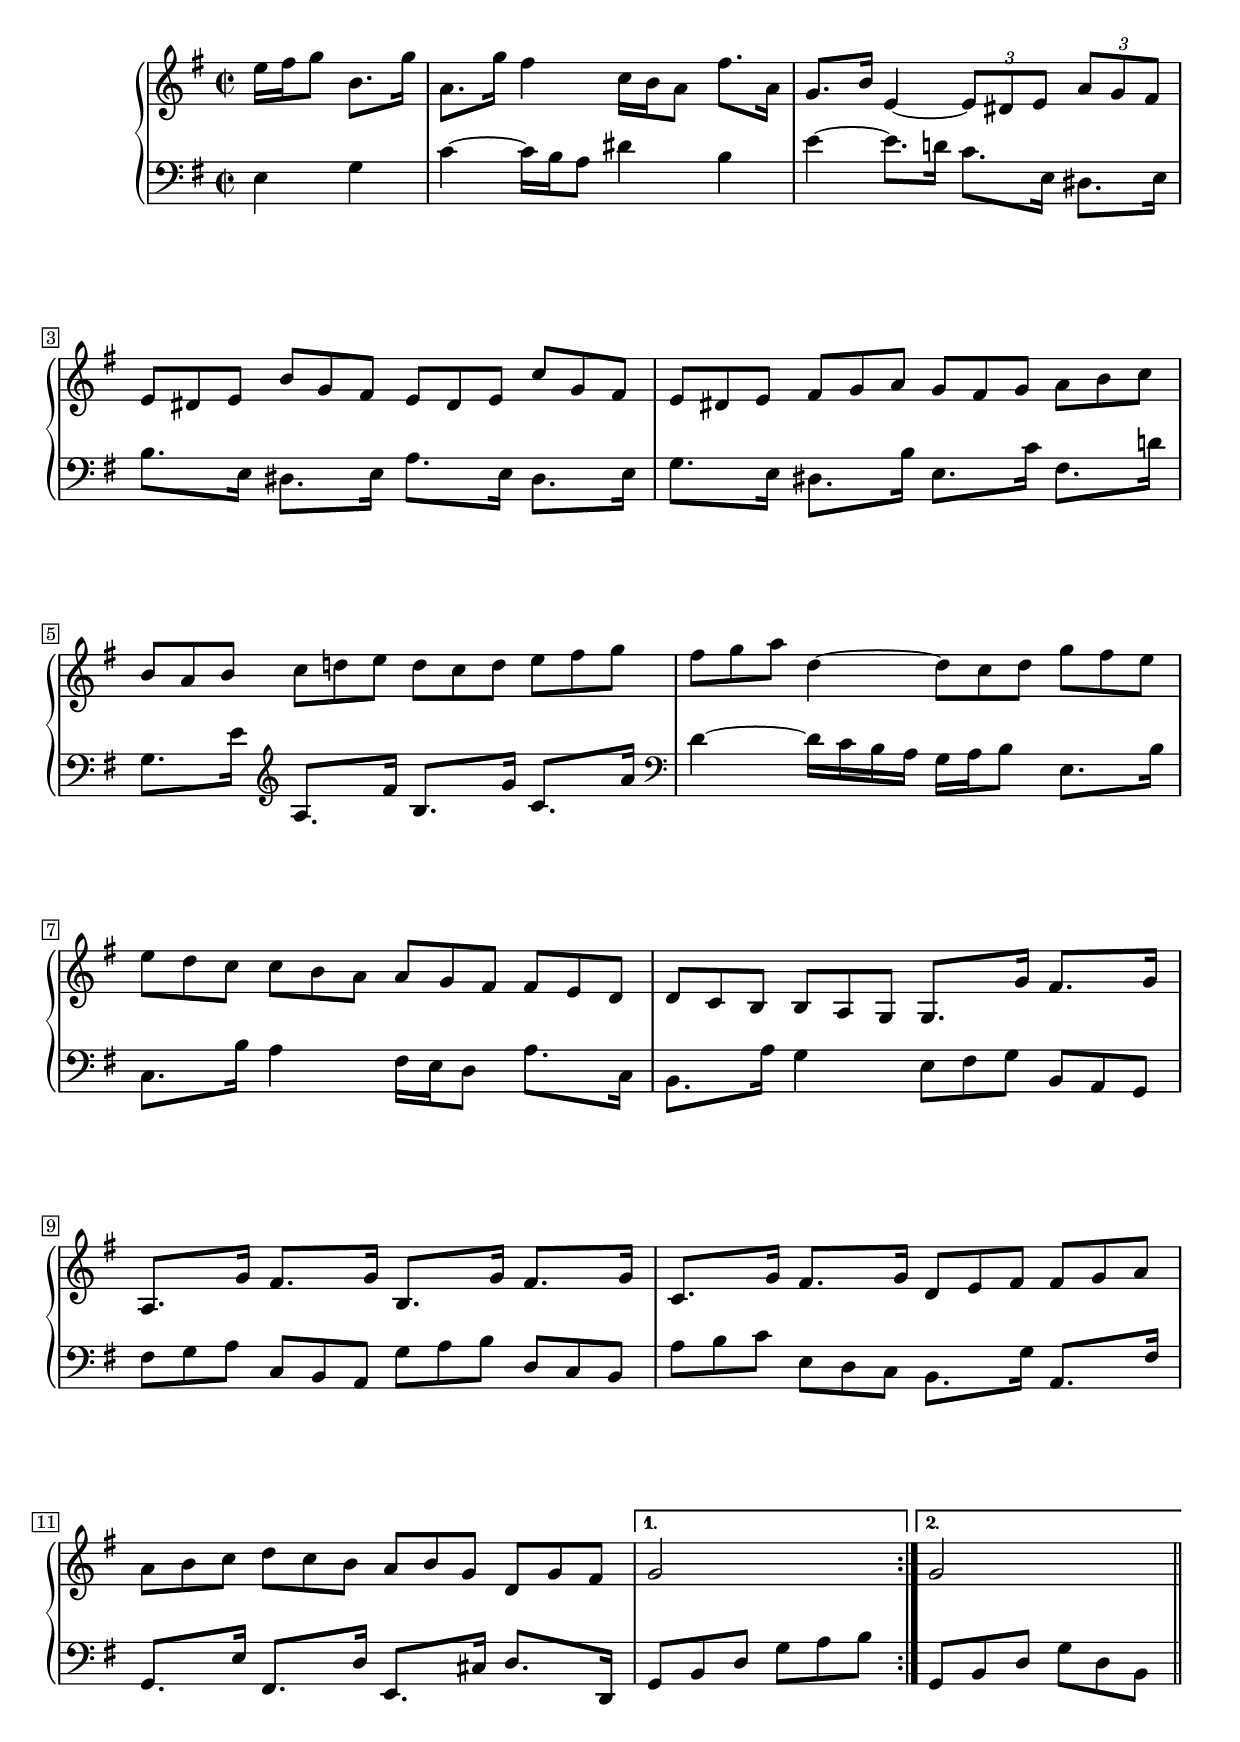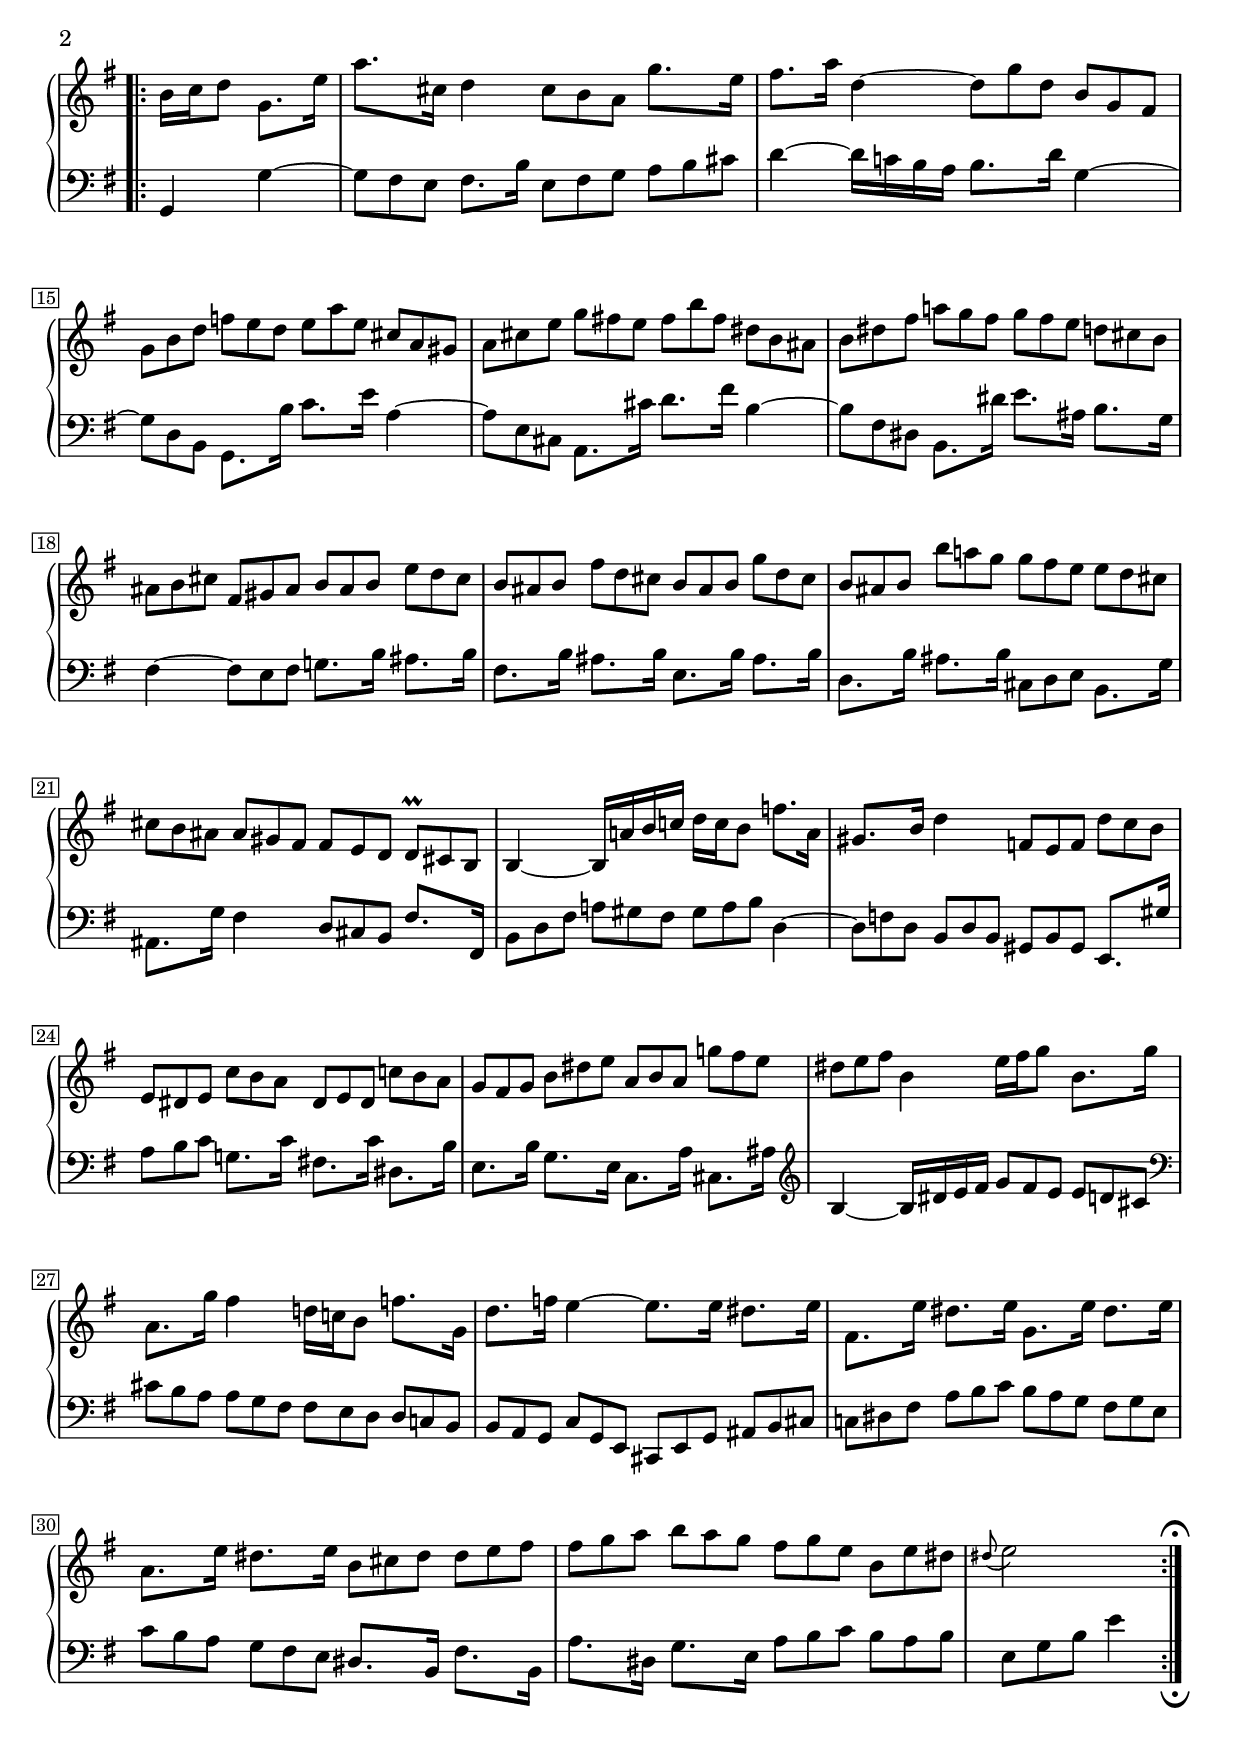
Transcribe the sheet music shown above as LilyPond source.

Global = {
  \key e \minor
  \time 2/2
  \include "../global.ly"
}

Sopran = \context Voice = "one" \relative c'' {
  \voiceOne
  \override MultiMeasureRest.staff-position = #-2
  \override Rest.staff-position = #0
  \stemNeutral\slurNeutral\tieNeutral
  \repeat volta 2 {
    \partial 2 { e16[ fis g8] b,8.[ g'16] }
  %1
  | a,8. g'16 fis4 c16[ b a8] fis'8.[ a,16]
  | \set tupletSpannerDuration = #(ly:make-moment 1 4)
    g8. b16 e,4~ \tuplet 3/2 { e8[ dis e] a8[ g fis] }
  | \omit TupletNumber
    \tuplet 3/2 { e 8[ dis e] b'[ g fis] e[ dis e] c'[ g fis] }
  | \tuplet 3/2 { e 8[ dis e] fis[ g a ] g[ fis g] a [ b c ] }
  %5
  | \tuplet 3/2 { b 8[ a b] c [ d! e ] d[ c d ] e [ fis g] }
  | \tuplet 3/2 { fis8[ g a] } d,4~ \tuplet 3/2 { d8[ c d] g[ fis e] }
  | \tuplet 3/2 { e 8[ d c] c [ b a ] a[ g fis] fis[ e d ] }
  | \tuplet 3/2 { d 8[ c b] b [ a g ] } g8.[ g'16] fis8.[ g16]
  | a,8.[ g'16] fis8.[ g16] b,8.[ g'16] fis8.[ g16]
  %10
  | c,8.[ g'16] fis8.[ g16] \tuplet 3/2 { d8[ e fis] fis[ g a] }
  | \tuplet 3/2 { a 8[ b c] d[ c b] a[ b g] d[ g fis] }
  | \alternative {
      { g2 }
      { g2 }
    }
  }
  \pageBreak
  \repeat volta 2 {
    \partial 2 { b16[ c d8] g,8. e'16 }
  | a8.[ cis,16] d4 \tuplet 3/2 { cis8 b a8 } g'8.[ e16]
  | fis8.[ a16] d,4~ \tuplet 3/2 { d8[ g d] b[ g fis] }
  %15
  | \tuplet 3/2 { g[ b d] f[ e d] e[ a e] cis[ a gis] }
  | \tuplet 3/2 { a8[ cis e] g[ fis e] fis[ b fis] dis[ b ais] }
  | \tuplet 3/2 { b8[ dis fis] a![ g fis] g[ fis e] d[ cis b] }
  | \tuplet 3/2 { ais8[ b cis] fis,[ gis ais] b[ ais b] e[ d cis] }
  | \tuplet 3/2 { b8[ ais b] fis'[ d cis] b[ ais b] g'[ d cis] }
  %20
  | \tuplet 3/2 { b8[ ais b] b'[ a! g] g[ fis e] e[ d cis] }
  | \tuplet 3/2 { cis8[ b ais] ais[ gis fis] fis[ e d] d\prall[ cis b] }
  | b4~ b16[ a'! b c!] d[ c b8] f'8.[ a,16]
  | gis8.[ b16] d4 \tuplet 3/2 { f,8[ e f] d'[ c b] }
  | \tuplet 3/2 { e,8[ dis e] c'[ b a] dis,[ e dis] c'![ b a] }
  %25
  | \tuplet 3/2 { g8[ fis g] b[ dis e] a,[ b a] g'![ fis e] }
  | \tuplet 3/2 { dis8[ e fis] } b,4 e16[ fis g8] b,8.[ g'16]
  | a,8.[ g'16] fis4 d16[ c b8] f'8.[ g,16]
  | d'8.[ f16] e4~ e8.[ e16] dis8.[ e16]
  | fis,8.[ e'16] dis8.[ e16] g,8.[ e'16] dis8.[ e16]
  %30
  | a,8.[ e'16] dis8.[ e 16] \tuplet 3/2 { b8[ cis dis] dis[ e fis] }
  | \tuplet 3/2 { fis8[ g a] b[ a g] fis[ g e] b[ e dis] }
  | \stemUp\slurDown \appoggiatura dis8 \stemDown e2
    \override Score.TextMark.self-alignment-X = #CENTER
    \textEndMark \markup { \musicglyph "scripts.ufermata" }
  }
  \fine
}

Bass = \context Voice = "four" \relative c {
  \voiceFour
  \override MultiMeasureRest.staff-position = #0
  \override Rest.staff-position = #0
  \stemNeutral\slurNeutral\tieNeutral
  \repeat volta 2 {
    \partial 2 { e4 g }
  %1
  | c4~ c16 b a8 dis4 b
  | e4~ e8. d!16 c8.[ e,16] dis8.[ e16]
  | b'8.[ e,16] dis8.[ e16] a8.[ e16] dis8.[ e16]
  | g8.[ e16] dis8.[ b'16] e,8.[ c'16] fis,8.[ d'!16]
  %5
  | g,8.[ e'16] \clef treble a,8.[ fis'16] b,8.[ g'16] c,8.[ a'16]
  | \clef bass d,4~ d16[ c b a] g[ a b8] e,8.[ b'16]
  | c,8.[ b'16] a4 fis16[ e d8] a'8.[ c,16]
  | \set tupletSpannerDuration = #(ly:make-moment 1 4)
    \omit TupletNumber
    b8.[ a'16] g4 \tuplet 3/2 { e8[ fis g] b,[ a g] }
  | \tuplet 3/2 { fis'8[ g a] c,[ b a] g'[ a b] d,[ c b] }
  %10
  | \tuplet 3/2 { a'8[ b c] e,[ d c] } b8.[ g'16] a,8.[ fis'16]
  | g,8.[ e'16] fis,8.[ d'16] e,8.[ cis'16] d8.[ d,16]
  | \alternative {
      { \times 2/3 { g8[ b d] } \times 2/3 { g a b } }
      { \times 2/3 { g,8[ b d] } \times 2/3 { g d b } }
    }
  }
  \repeat volta 2 {
    \partial 2 { g4 g'~ }
  | \tuplet 3/2 { g8[ fis e] } fis8.[ b16] \tuplet 3/2 { e,8[ fis g] a[ b cis] }
  | d4~ d16[ c! b a] b8.[ d16] g,4~
  %15
  | \tuplet 3/2 { g8[ d b] } g8.[ b'16] c8.[ e16] a,4~
  | \tuplet 3/2 { a8[ e cis] } a8.[ cis'16] d8.[ fis16] b,4~
  | \tuplet 3/2 { b8[ fis dis] } b8.[ dis'16] e8.[ ais,16] b8.[ g16]
  | fis4~ \tuplet 3/2 { fis8[ e fis] } g!8.[ b16] ais8.[ b16]
  | fis8.[ b16] ais8.[ b16] e,8.[ b'16] ais8.[ b16]
  %20
  | d,8.[ b'16] ais8.[ b16] \tuplet 3/2 { cis,8 d e } b8.[ g'16]
  | ais,8.[ g'16] fis4 \tuplet 3/2 { d8[ cis b] } fis'8.[ fis,16]
  | \tuplet 3/2 { b8[ d fis] a![ gis fis] gis[ a b] } d,4~
  | \tuplet 3/2 { d8[ f! d] b[ d b] gis[ b gis] } e8.[ gis'16]
  | \tuplet 3/2 { a8[ b c] } g!8.[ c16] fis,8.[ c'16] dis,8.[ b'16]
  %25
  | e,8.[ b'16] g8.[ e16] c8.[ a'16] cis,8.[ ais'16]
  | \clef treble b4~ b16[ dis e fis] \tuplet 3/2 { g8[ fis e] e[ d cis] }
  | \clef bass \tuplet 3/2 { cis8[ b a] a[ g fis] fis[ e d] d[ c! b] }
  | \tuplet 3/2 { b8[ a g] c[ g e] cis[ e g] ais[ b cis] }
  | \tuplet 3/2 { c!8[ dis fis] a[ b c] b[ a g] fis[ g e] }
  %30
  | \tuplet 3/2 { c'8[ b a] g[ fis e] } dis8.[ b16] fis'8.[ b,16]
  | a'8.[ dis,16] g8.[ e16] \tuplet 3/2 { a8[ b c] b[ a b] }
  | \tuplet 3/2 { e,8[ g b] } e4
    \tweak direction #DOWN
    \textEndMark \markup { \musicglyph "scripts.dfermata" }
  }
  \fine
}

\score {
  \new PianoStaff
  <<
    \accidentalStyle Score.piano
    \context Staff = "upper" <<
      \set Staff.midiInstrument = #"acoustic grand"
      \Global
      \clef treble
      \Sopran
    >>
    \context Staff = "lower" <<
      \set Staff.midiInstrument = #"acoustic grand"
      \Global
      \clef bass
      \Bass
    >>
  >>
  \header {
    %composer = "Johann Sebastian Bach"
    %opus = "BWV 830"
    title = \markup {
      %\override #'(font-name . "TeX Gyre Schola") {
        "Tempo di Gavotta"
      %}
    }
  }
  \layout {
    \context {
      \PianoStaff
    }
  }
  \midi {
    \tempo 4 = 100
  }
}
